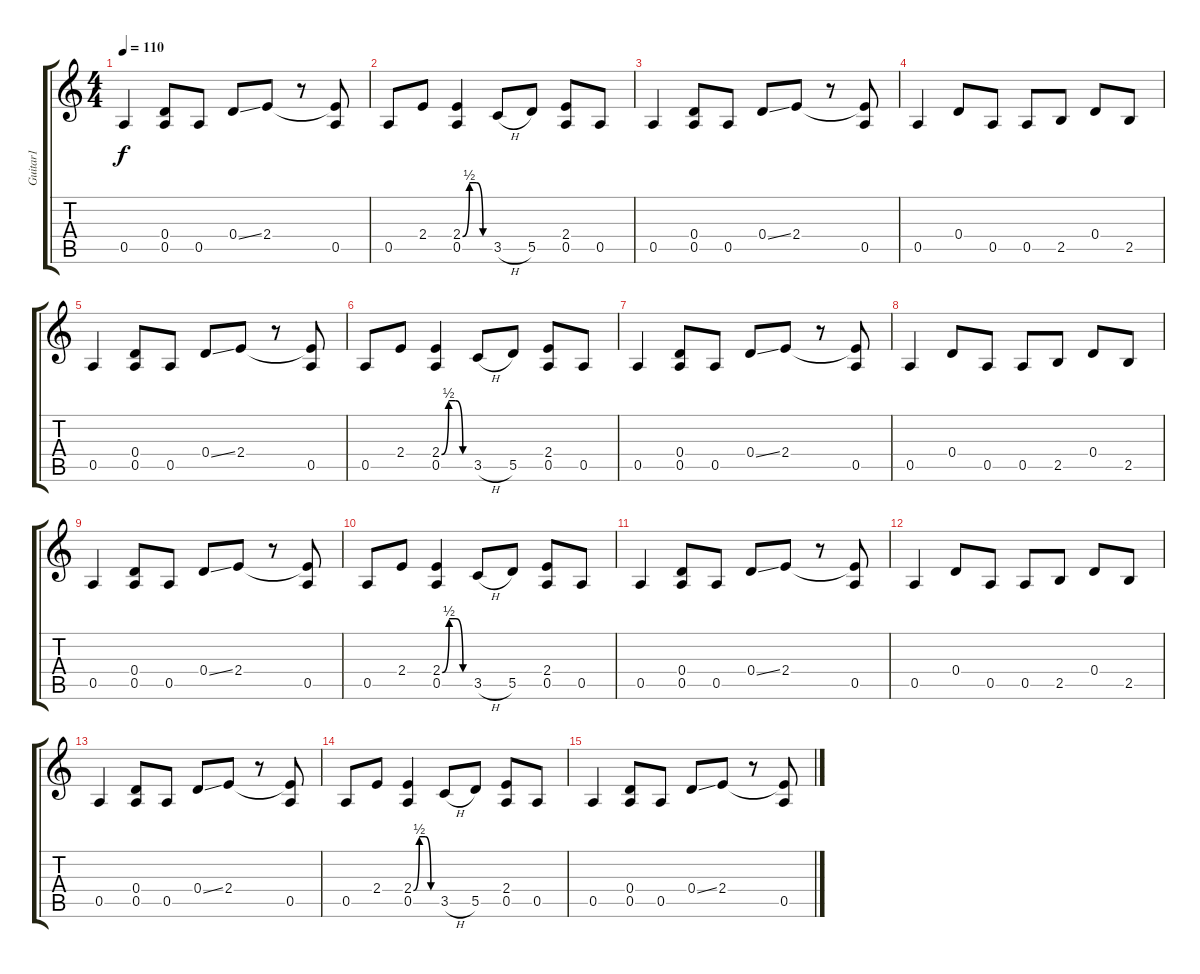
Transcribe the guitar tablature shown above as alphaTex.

\track ("Guitar1" "Guitar1") {instrument electricguitarclean}
\staff {score tabs}
\tuning (E4 B3 G3 D3 A2 E2) {hide}
\ts (4 4)
\tempo 110
\clef g2
\ks c
0.5.4{dy f volume 7} (0.4 0.5).8 0.5.8 0.4{ss}.8 2.4.8 r.8 (2.4{t} 0.5).8 |
0.5.8{volume 7} 2.4.8 (2.4{be (custom 0 0 15 2 30 2 45 0 60 0)} 0.5).4 3.5{h}.8 5.5.8 (2.4 0.5).8 0.5.8 |
0.5.4{volume 8} (0.4 0.5).8 0.5.8 0.4{ss}.8 2.4.8 r.8 (2.4{t} 0.5).8 |
0.5.4{volume 7} 0.4.8 0.5.8 0.5.8 2.5.8 0.4.8 2.5.8 |
0.5.4{volume 7} (0.4 0.5).8 0.5.8 0.4{ss}.8 2.4.8 r.8 (2.4{t} 0.5).8 |
0.5.8{volume 7} 2.4.8 (2.4{be (custom 0 0 15 2 30 2 45 0 60 0)} 0.5).4 3.5{h}.8 5.5.8 (2.4 0.5).8 0.5.8 |
0.5.4{volume 7} (0.4 0.5).8 0.5.8 0.4{ss}.8 2.4.8 r.8 (2.4{t} 0.5).8 |
0.5.4{volume 6} 0.4.8 0.5.8 0.5.8 2.5.8 0.4.8 2.5.8 |
0.5.4{volume 6} (0.4 0.5).8 0.5.8 0.4{ss}.8 2.4.8 r.8 (2.4{t} 0.5).8 |
0.5.8 2.4.8{volume 5} (2.4{be (custom 0 0 15 2 30 2 45 0 60 0)} 0.5).4 3.5{h}.8 5.5.8 (2.4 0.5).8 0.5.8 |
0.5.4{volume 5} (0.4 0.5).8 0.5.8 0.4{ss}.8 2.4.8 r.8 (2.4{t} 0.5).8 |
0.5.4{volume 5} 0.4.8 0.5.8 0.5.8 2.5.8 0.4.8 2.5.8 |
0.5.4{volume 4} (0.4 0.5).8 0.5.8 0.4{ss}.8 2.4.8 r.8 (2.4{t} 0.5).8 |
0.5.8{volume 4} 2.4.8 (2.4{be (custom 0 0 15 2 30 2 45 0 60 0)} 0.5).4 3.5{h}.8 5.5.8 (2.4 0.5).8 0.5.8 |
0.5.4{volume 3} (0.4 0.5).8 0.5.8 0.4{ss}.8{volume 2} 2.4.8 r.8 (2.4{t} 0.5).8
